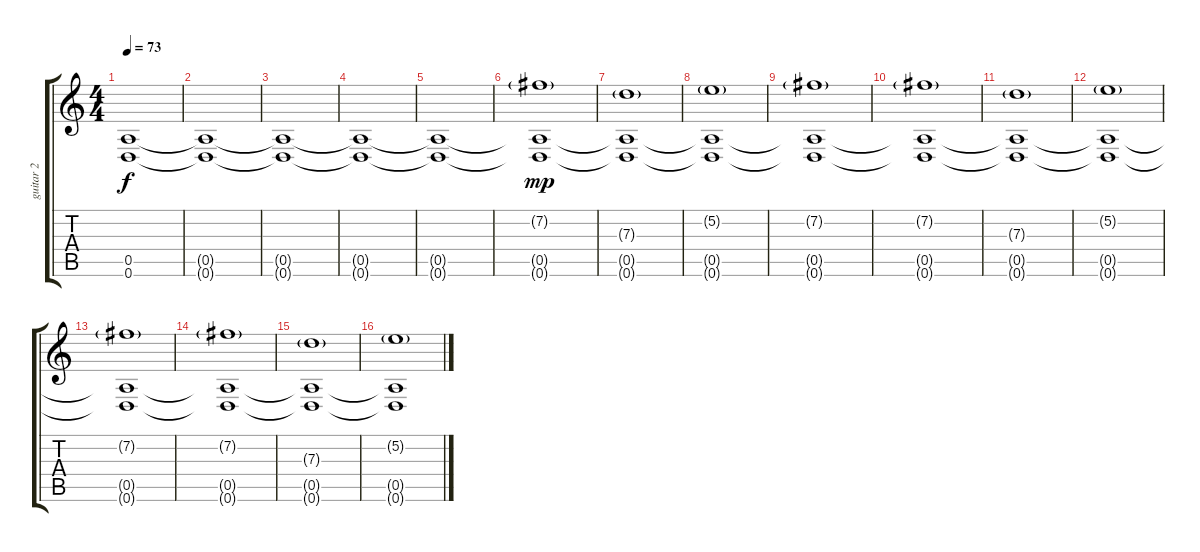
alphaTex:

\track ("guitar 2" "guitar 2") {instrument distortionguitar}
\staff {score tabs}
\tuning (E4 B3 G3 D3 A2 D2) {hide}
\ts (4 4)
\tempo 73
\clef g2
\ks c
(0.5{t} 0.6{t}).1{dy f volume 11} |
(0.5{t} 0.6{t}).1 |
(0.5{t} 0.6{t}).1 |
(0.5{t} 0.6{t}).1 |
(0.5{t} 0.6{t}).1 |
(7.2{g} 0.5{t} 0.6{t}).1{dy mp} |
(7.3{g} 0.5{t} 0.6{t}).1 |
(5.2{g} 0.5{t} 0.6{t}).1 |
(7.2{g} 0.5{t} 0.6{t}).1 |
(7.2{g} 0.5{t} 0.6{t}).1 |
(7.3{g} 0.5{t} 0.6{t}).1 |
(5.2{g} 0.5{t} 0.6{t}).1 |
(7.2{g} 0.5{t} 0.6{t}).1 |
(7.2{g} 0.5{t} 0.6{t}).1 |
(7.3{g} 0.5{t} 0.6{t}).1 |
(5.2{g} 0.5{t} 0.6{t}).1
